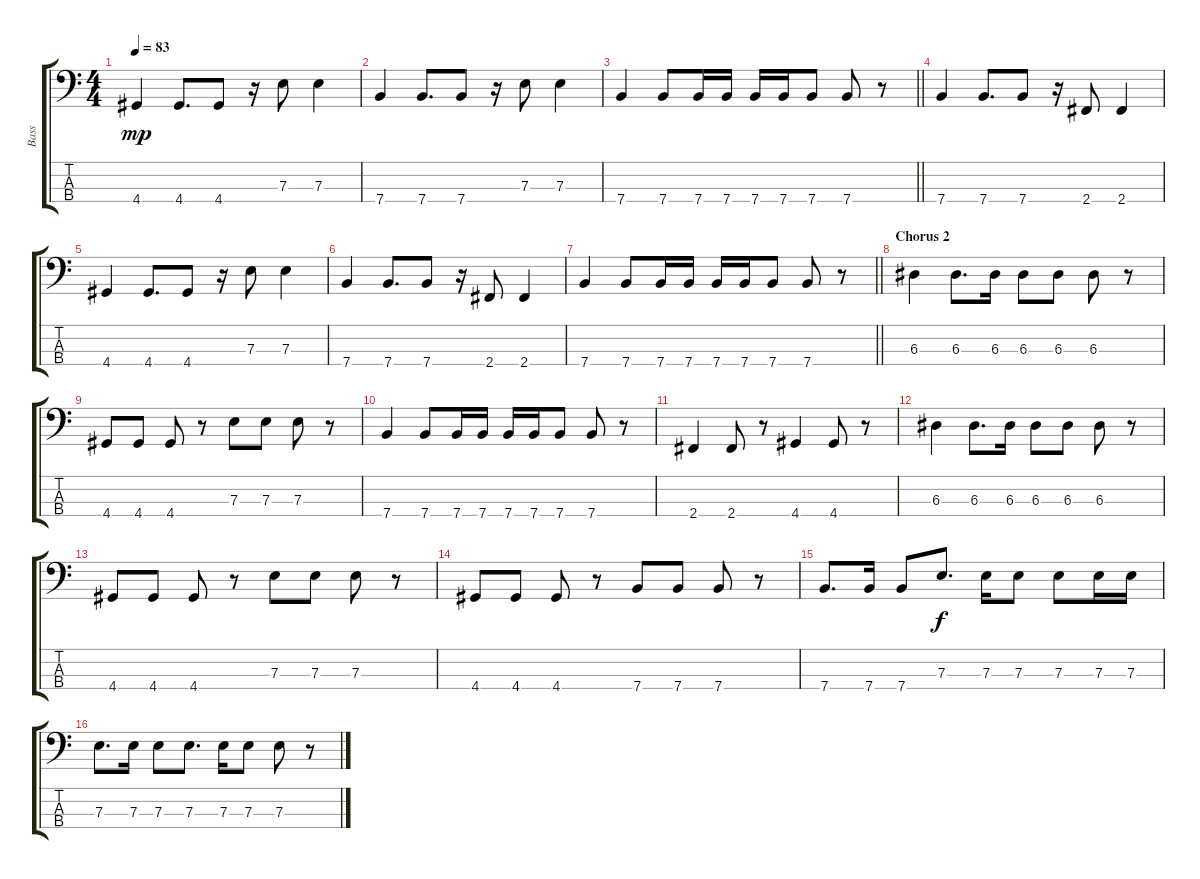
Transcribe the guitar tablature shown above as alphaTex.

\track ("Bass" "Bass") {instrument electricbassfinger}
\staff {score tabs}
\tuning (G2 D2 A1 E1) {hide}
\ts (4 4)
\tempo 83
\clef f4
\ks c
4.4.4{dy mp} 4.4.8{d} 4.4.8 r.16 7.3.8 7.3.4 |
7.4.4 7.4.8{d} 7.4.8 r.16 7.3.8 7.3.4 |
\barLineRight lightlight
7.4.4 7.4.8 7.4.16 7.4.16 7.4.16 7.4.16 7.4.8 7.4.8 r.8 |
7.4.4 7.4.8{d} 7.4.8 r.16 2.4.8 2.4.4 |
4.4.4 4.4.8{d} 4.4.8 r.16 7.3.8 7.3.4 |
7.4.4 7.4.8{d} 7.4.8 r.16 2.4.8 2.4.4 |
\barLineRight lightlight
7.4.4 7.4.8 7.4.16 7.4.16 7.4.16 7.4.16 7.4.8 7.4.8 r.8 |
\section ("" "Chorus 2")
6.3.4 6.3.8{d} 6.3.16 6.3.8 6.3.8 6.3.8 r.8 |
4.4.8 4.4.8 4.4.8 r.8 7.3.8 7.3.8 7.3.8 r.8 |
7.4.4 7.4.8 7.4.16 7.4.16 7.4.16 7.4.16 7.4.8 7.4.8 r.8 |
2.4.4 2.4.8 r.8 4.4.4 4.4.8 r.8 |
6.3.4 6.3.8{d} 6.3.16 6.3.8 6.3.8 6.3.8 r.8 |
4.4.8 4.4.8 4.4.8 r.8 7.3.8 7.3.8 7.3.8 r.8 |
4.4.8 4.4.8 4.4.8 r.8 7.4.8 7.4.8 7.4.8 r.8 |
7.4.8{d} 7.4.16 7.4.8 7.3.8{d dy f} 7.3.16 7.3.8 7.3.8 7.3.16 7.3.16 |
7.3.8{d} 7.3.16 7.3.8 7.3.8{d} 7.3.16 7.3.8 7.3.8 r.8
